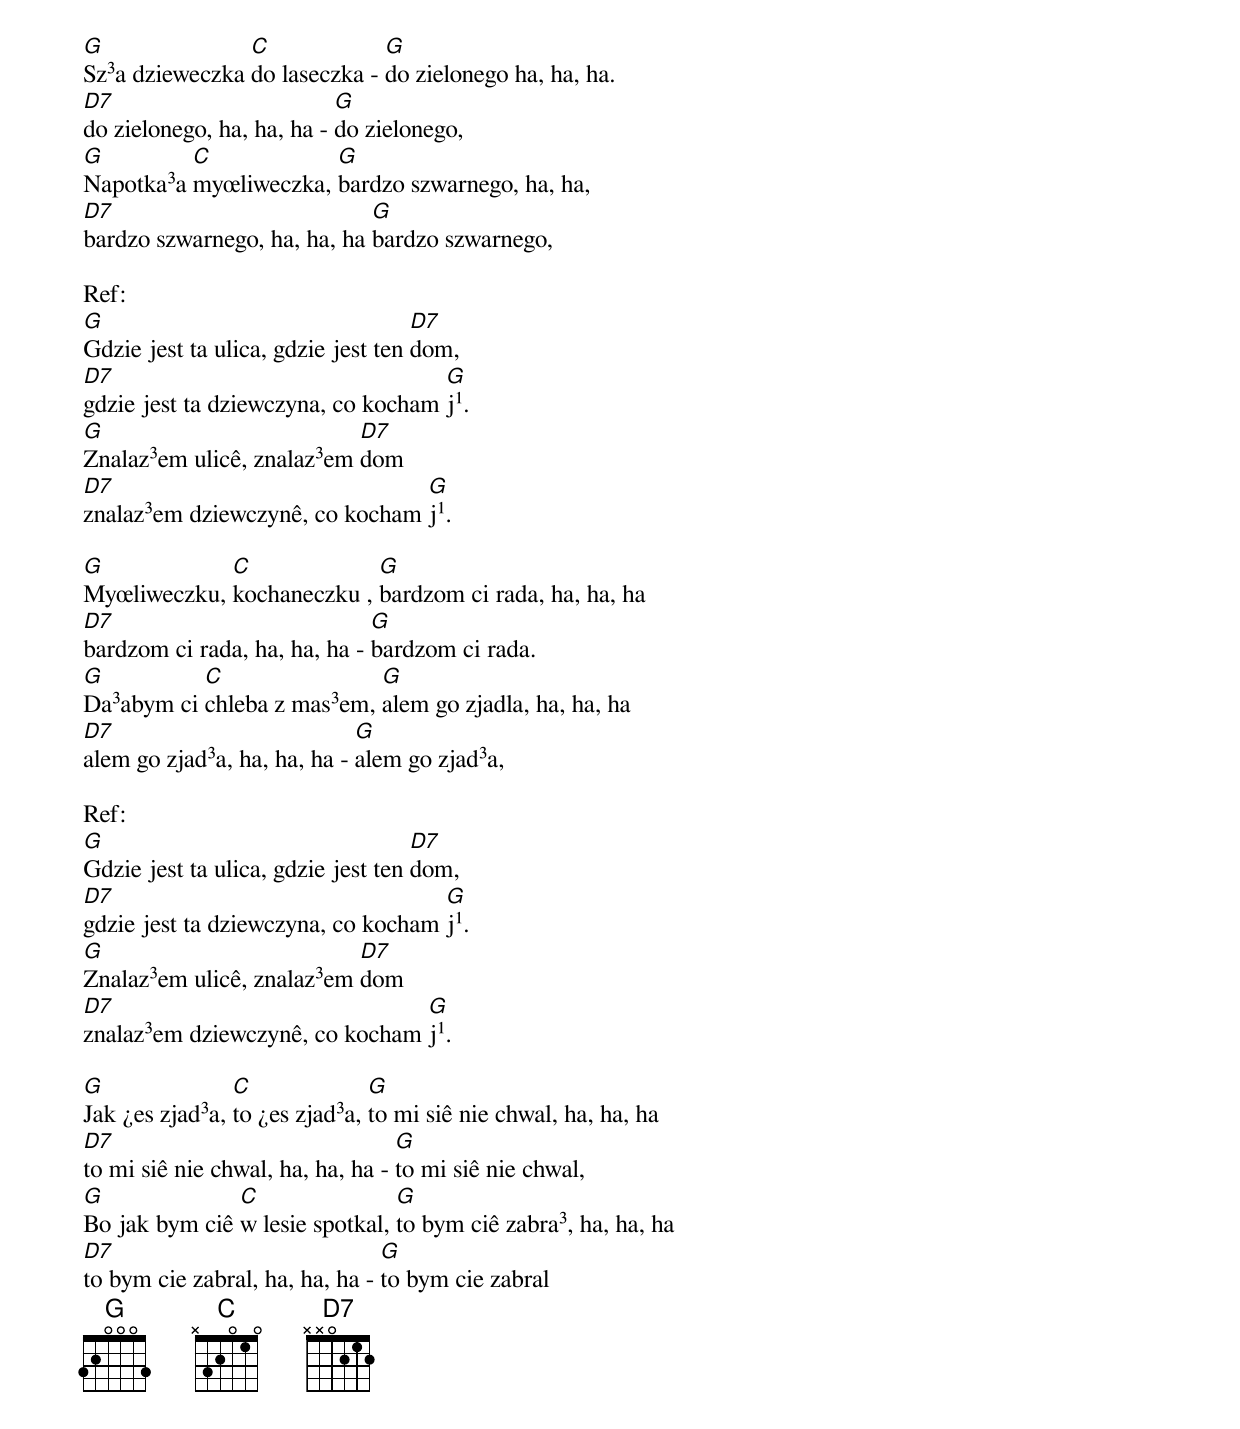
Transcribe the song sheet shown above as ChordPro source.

[G]Sz³a dzieweczka [C]do laseczka - [G]do zielonego ha, ha, ha.
[D7]do zielonego, ha, ha, ha - [G]do zielonego,
[G]Napotka³a [C]myœliweczka, [G]bardzo szwarnego, ha, ha,
[D7]bardzo szwarnego, ha, ha, ha [G]bardzo szwarnego,

Ref:
[G]Gdzie jest ta ulica, gdzie jest ten [D7]dom,
[D7]gdzie jest ta dziewczyna, co kocham [G]j¹.
[G]Znalaz³em ulicê, znalaz³em [D7]dom
[D7]znalaz³em dziewczynê, co kocham [G]j¹.

[G]Myœliweczku, [C]kochaneczku , [G]bardzom ci rada, ha, ha, ha
[D7]bardzom ci rada, ha, ha, ha - [G]bardzom ci rada.
[G]Da³abym ci [C]chleba z mas³em, [G]alem go zjadla, ha, ha, ha
[D7]alem go zjad³a, ha, ha, ha - [G]alem go zjad³a,

Ref:
[G]Gdzie jest ta ulica, gdzie jest ten [D7]dom,
[D7]gdzie jest ta dziewczyna, co kocham [G]j¹.
[G]Znalaz³em ulicê, znalaz³em [D7]dom
[D7]znalaz³em dziewczynê, co kocham [G]j¹.

[G]Jak ¿es zjad³a, [C]to ¿es zjad³a, [G]to mi siê nie chwal, ha, ha, ha
[D7]to mi siê nie chwal, ha, ha, ha - [G]to mi siê nie chwal,
[G]Bo jak bym ciê [C]w lesie spotkal, [G]to bym ciê zabra³, ha, ha, ha
[D7]to bym cie zabral, ha, ha, ha - [G]to bym cie zabral
